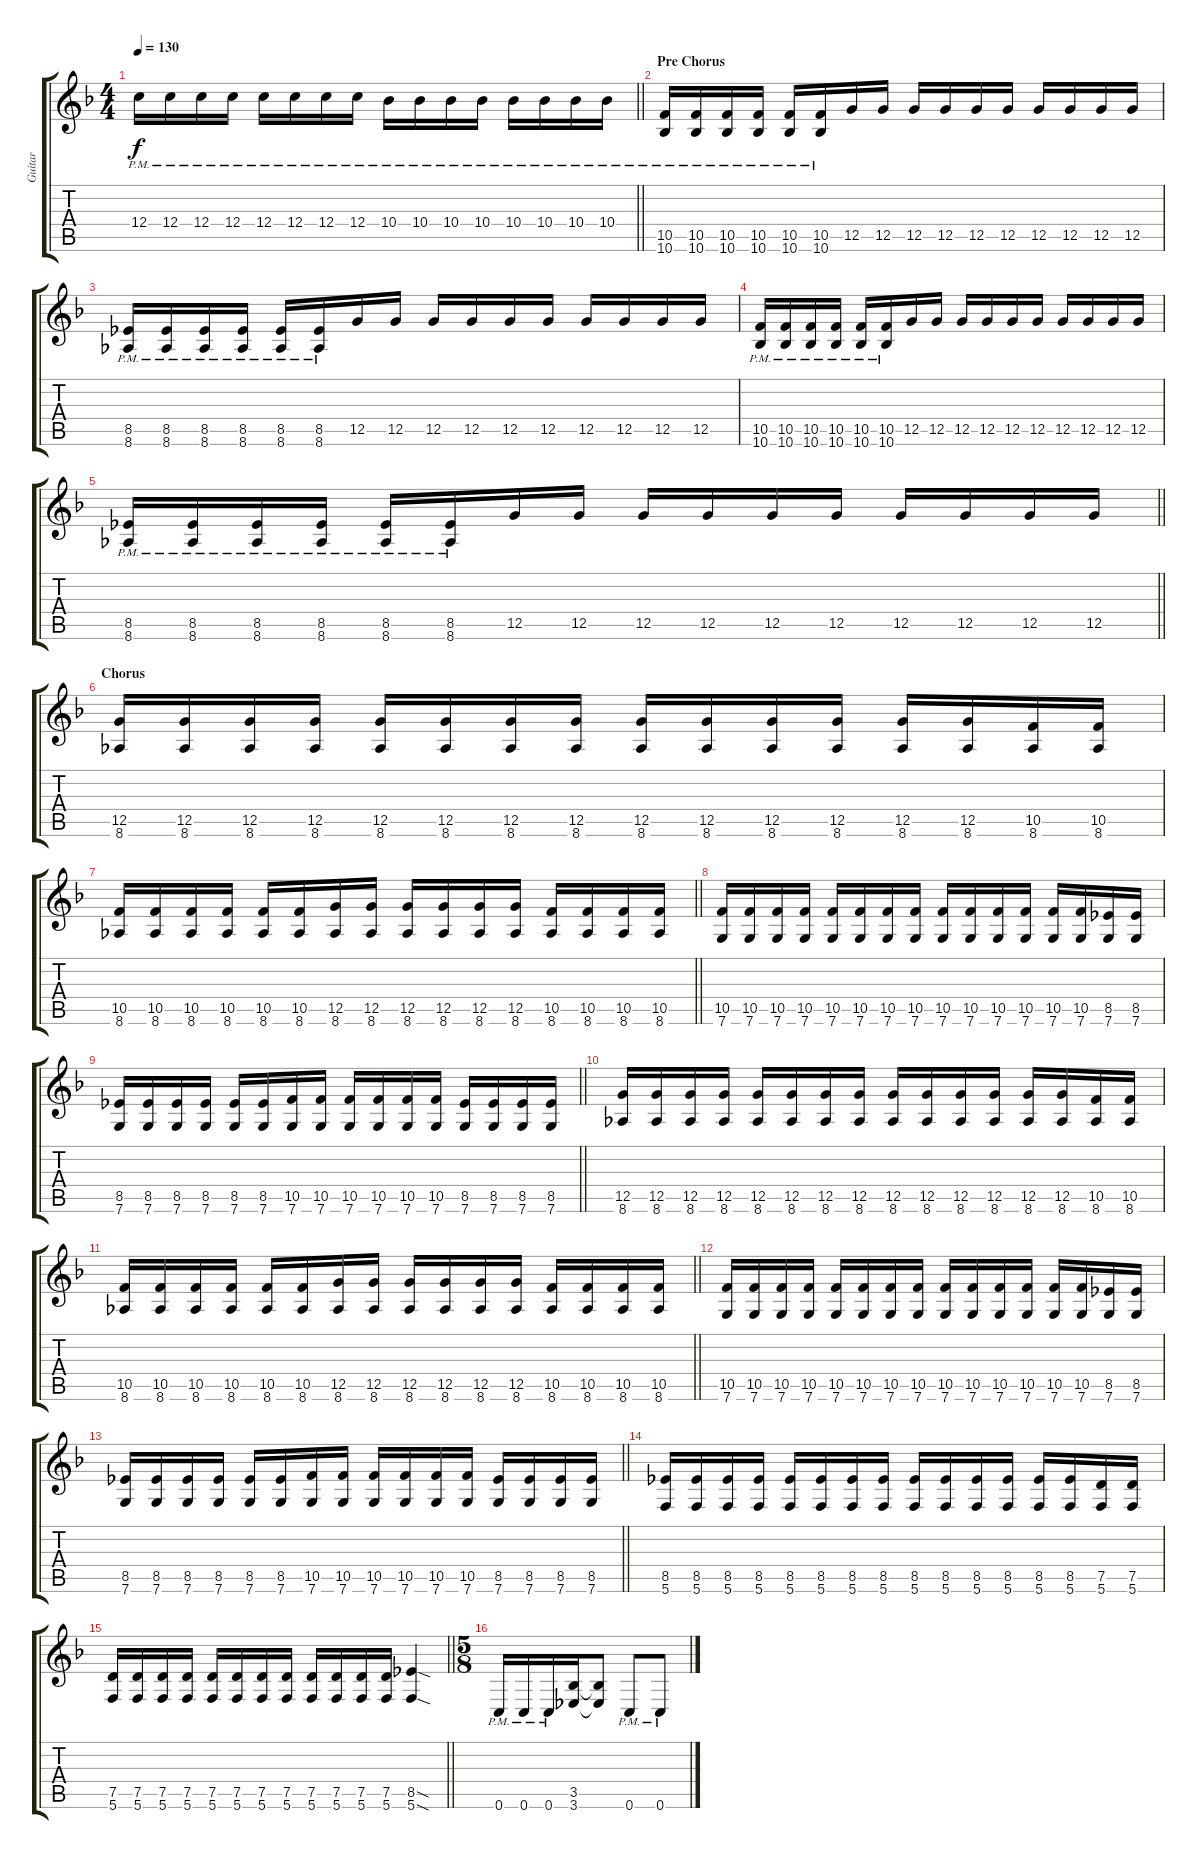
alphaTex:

\track ("Guitar" "Guitar") {instrument distortionguitar}
\staff {score tabs}
\tuning (D4 A3 F3 C3 G2 C2) {hide}
\ts (4 4)
\tempo 130
\clef g2
\barLineRight lightlight
\ks f
12.4{pm}.16{dy f} 12.4{pm}.16 12.4{pm}.16 12.4{pm}.16 12.4{pm}.16 12.4{pm}.16 12.4{pm}.16 12.4{pm}.16 10.4{pm}.16 10.4{pm}.16 10.4{pm}.16 10.4{pm}.16 10.4{pm}.16 10.4{pm}.16 10.4{pm}.16 10.4{pm}.16 |
\section ("" "Pre Chorus")
(10.5{pm} 10.6{pm}).16 (10.5{pm} 10.6{pm}).16 (10.5{pm} 10.6{pm}).16 (10.5{pm} 10.6{pm}).16 (10.5{pm} 10.6{pm}).16 (10.5{pm} 10.6{pm}).16 12.5.16 12.5.16 12.5.16 12.5.16 12.5.16 12.5.16 12.5.16 12.5.16 12.5.16 12.5.16 |
(8.5{pm} 8.6{pm}).16 (8.5{pm} 8.6{pm}).16 (8.5{pm} 8.6{pm}).16 (8.5{pm} 8.6{pm}).16 (8.5{pm} 8.6{pm}).16 (8.5{pm} 8.6{pm}).16 12.5.16 12.5.16 12.5.16 12.5.16 12.5.16 12.5.16 12.5.16 12.5.16 12.5.16 12.5.16 |
(10.5{pm} 10.6{pm}).16 (10.5{pm} 10.6{pm}).16 (10.5{pm} 10.6{pm}).16 (10.5{pm} 10.6{pm}).16 (10.5{pm} 10.6{pm}).16 (10.5{pm} 10.6{pm}).16 12.5.16 12.5.16 12.5.16 12.5.16 12.5.16 12.5.16 12.5.16 12.5.16 12.5.16 12.5.16 |
\barLineRight lightlight
(8.5{pm} 8.6{pm}).16 (8.5{pm} 8.6{pm}).16 (8.5{pm} 8.6{pm}).16 (8.5{pm} 8.6{pm}).16 (8.5{pm} 8.6{pm}).16 (8.5{pm} 8.6{pm}).16 12.5.16 12.5.16 12.5.16 12.5.16 12.5.16 12.5.16 12.5.16 12.5.16 12.5.16 12.5.16 |
\section ("" "Chorus")
(12.5 8.6).16 (12.5 8.6).16 (12.5 8.6).16 (12.5 8.6).16 (12.5 8.6).16 (12.5 8.6).16 (12.5 8.6).16 (12.5 8.6).16 (12.5 8.6).16 (12.5 8.6).16 (12.5 8.6).16 (12.5 8.6).16 (12.5 8.6).16 (12.5 8.6).16 (10.5 8.6).16 (10.5 8.6).16 |
\barLineRight lightlight
(10.5 8.6).16 (10.5 8.6).16 (10.5 8.6).16 (10.5 8.6).16 (10.5 8.6).16 (10.5 8.6).16 (12.5 8.6).16 (12.5 8.6).16 (12.5 8.6).16 (12.5 8.6).16 (12.5 8.6).16 (12.5 8.6).16 (10.5 8.6).16 (10.5 8.6).16 (10.5 8.6).16 (10.5 8.6).16 |
(10.5 7.6).16 (10.5 7.6).16 (10.5 7.6).16 (10.5 7.6).16 (10.5 7.6).16 (10.5 7.6).16 (10.5 7.6).16 (10.5 7.6).16 (10.5 7.6).16 (10.5 7.6).16 (10.5 7.6).16 (10.5 7.6).16 (10.5 7.6).16 (10.5 7.6).16 (8.5 7.6).16 (8.5 7.6).16 |
\barLineRight lightlight
(8.5 7.6).16 (8.5 7.6).16 (8.5 7.6).16 (8.5 7.6).16 (8.5 7.6).16 (8.5 7.6).16 (10.5 7.6).16 (10.5 7.6).16 (10.5 7.6).16 (10.5 7.6).16 (10.5 7.6).16 (10.5 7.6).16 (8.5 7.6).16 (8.5 7.6).16 (8.5 7.6).16 (8.5 7.6).16 |
(12.5 8.6).16 (12.5 8.6).16 (12.5 8.6).16 (12.5 8.6).16 (12.5 8.6).16 (12.5 8.6).16 (12.5 8.6).16 (12.5 8.6).16 (12.5 8.6).16 (12.5 8.6).16 (12.5 8.6).16 (12.5 8.6).16 (12.5 8.6).16 (12.5 8.6).16 (10.5 8.6).16 (10.5 8.6).16 |
\barLineRight lightlight
(10.5 8.6).16 (10.5 8.6).16 (10.5 8.6).16 (10.5 8.6).16 (10.5 8.6).16 (10.5 8.6).16 (12.5 8.6).16 (12.5 8.6).16 (12.5 8.6).16 (12.5 8.6).16 (12.5 8.6).16 (12.5 8.6).16 (10.5 8.6).16 (10.5 8.6).16 (10.5 8.6).16 (10.5 8.6).16 |
(10.5 7.6).16 (10.5 7.6).16 (10.5 7.6).16 (10.5 7.6).16 (10.5 7.6).16 (10.5 7.6).16 (10.5 7.6).16 (10.5 7.6).16 (10.5 7.6).16 (10.5 7.6).16 (10.5 7.6).16 (10.5 7.6).16 (10.5 7.6).16 (10.5 7.6).16 (8.5 7.6).16 (8.5 7.6).16 |
\barLineRight lightlight
(8.5 7.6).16 (8.5 7.6).16 (8.5 7.6).16 (8.5 7.6).16 (8.5 7.6).16 (8.5 7.6).16 (10.5 7.6).16 (10.5 7.6).16 (10.5 7.6).16 (10.5 7.6).16 (10.5 7.6).16 (10.5 7.6).16 (8.5 7.6).16 (8.5 7.6).16 (8.5 7.6).16 (8.5 7.6).16 |
(8.5 5.6).16 (8.5 5.6).16 (8.5 5.6).16 (8.5 5.6).16 (8.5 5.6).16 (8.5 5.6).16 (8.5 5.6).16 (8.5 5.6).16 (8.5 5.6).16 (8.5 5.6).16 (8.5 5.6).16 (8.5 5.6).16 (8.5 5.6).16 (8.5 5.6).16 (7.5 5.6).16 (7.5 5.6).16 |
\barLineRight lightlight
(7.5 5.6).16 (7.5 5.6).16 (7.5 5.6).16 (7.5 5.6).16 (7.5 5.6).16 (7.5 5.6).16 (7.5 5.6).16 (7.5 5.6).16 (7.5 5.6).16 (7.5 5.6).16 (7.5 5.6).16 (7.5 5.6).16 (8.5{sod} 5.6{sod}).4 |
\ts (5 8)
0.6{pm}.16 0.6{pm}.16 0.6{pm}.16 (3.5 3.6).16 (3.5{t} 3.6{t}).8 0.6{pm}.8 0.6{pm}.8
